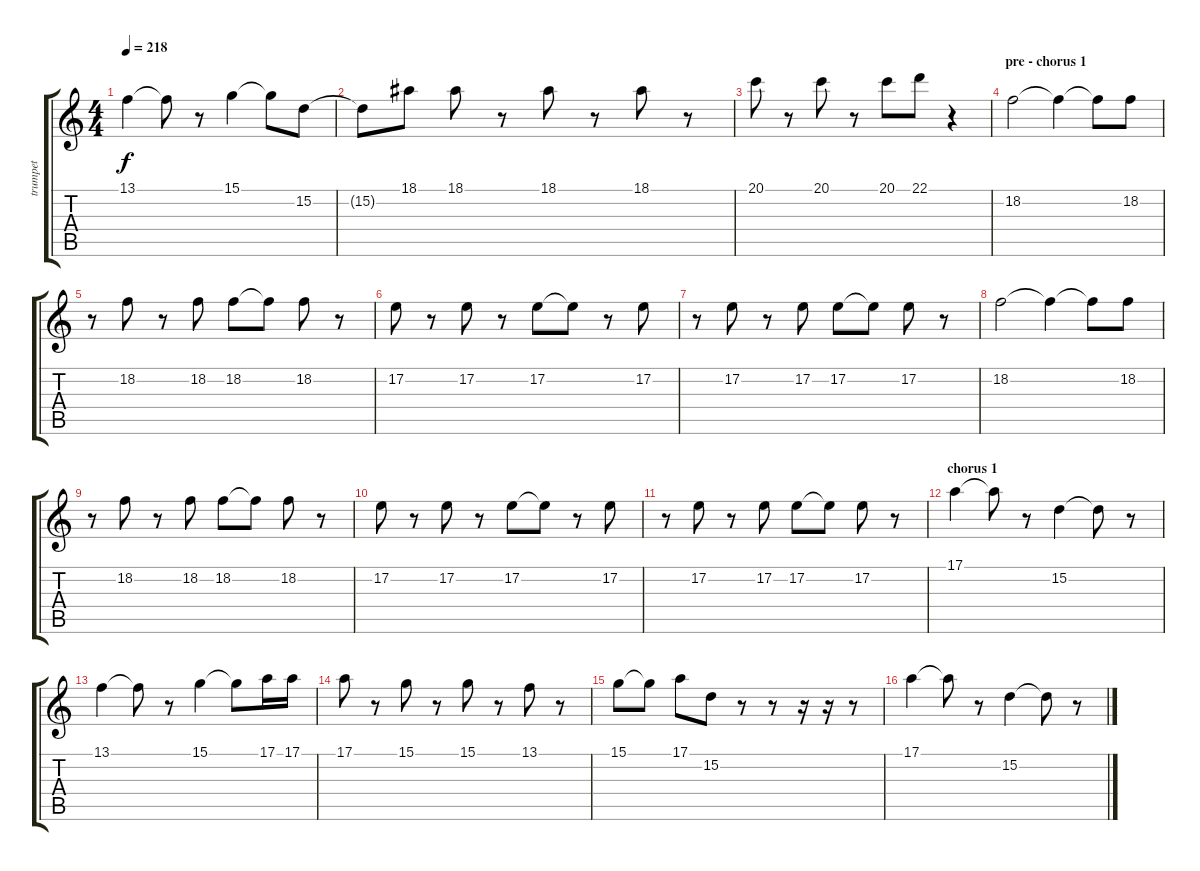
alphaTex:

\track ("trumpet " "trumpet ") {instrument trumpet}
\staff {score tabs}
\tuning (E4 B3 G3 D3 A2 E2) {hide}
\ts (4 4)
\tempo 218
\clef g2
\ks c
13.1.4{dy f} 13.1{t}.8 r.8 15.1.4 15.1{t}.8 15.2.8 |
15.2{t}.8 18.1.8{balance 12} 18.1.8 r.8 18.1.8 r.8 18.1.8 r.8 |
20.1.8 r.8 20.1.8 r.8 20.1.8 22.1.8 r.4 |
\section ("" "pre - chorus 1")
18.2.2{balance 4} 18.2{t}.4 18.2{t}.8 18.2.8 |
r.8 18.2.8 r.8 18.2.8 18.2.8 18.2{t}.8 18.2.8 r.8 |
17.2.8 r.8 17.2.8 r.8 17.2.8 17.2{t}.8 r.8 17.2.8 |
r.8 17.2.8 r.8 17.2.8 17.2.8 17.2{t}.8 17.2.8 r.8 |
18.2.2 18.2{t}.4 18.2{t}.8 18.2.8 |
r.8 18.2.8 r.8 18.2.8 18.2.8 18.2{t}.8 18.2.8 r.8 |
17.2.8 r.8 17.2.8 r.8 17.2.8 17.2{t}.8 r.8 17.2.8 |
r.8 17.2.8 r.8 17.2.8 17.2.8 17.2{t}.8 17.2.8 r.8 |
\section ("" "chorus 1")
17.1.4{balance 4} 17.1{t}.8 r.8 15.2.4 15.2{t}.8 r.8 |
13.1.4 13.1{t}.8 r.8 15.1.4 15.1{t}.8 17.1.16{balance 12} 17.1.16 |
17.1.8 r.8 15.1.8 r.8 15.1.8 r.8 13.1.8 r.8 |
15.1.8 15.1{t}.8 17.1.8 15.2.8 r.8 r.8 r.16 r.16 r.8 |
17.1.4{balance 4} 17.1{t}.8 r.8 15.2.4 15.2{t}.8 r.8
